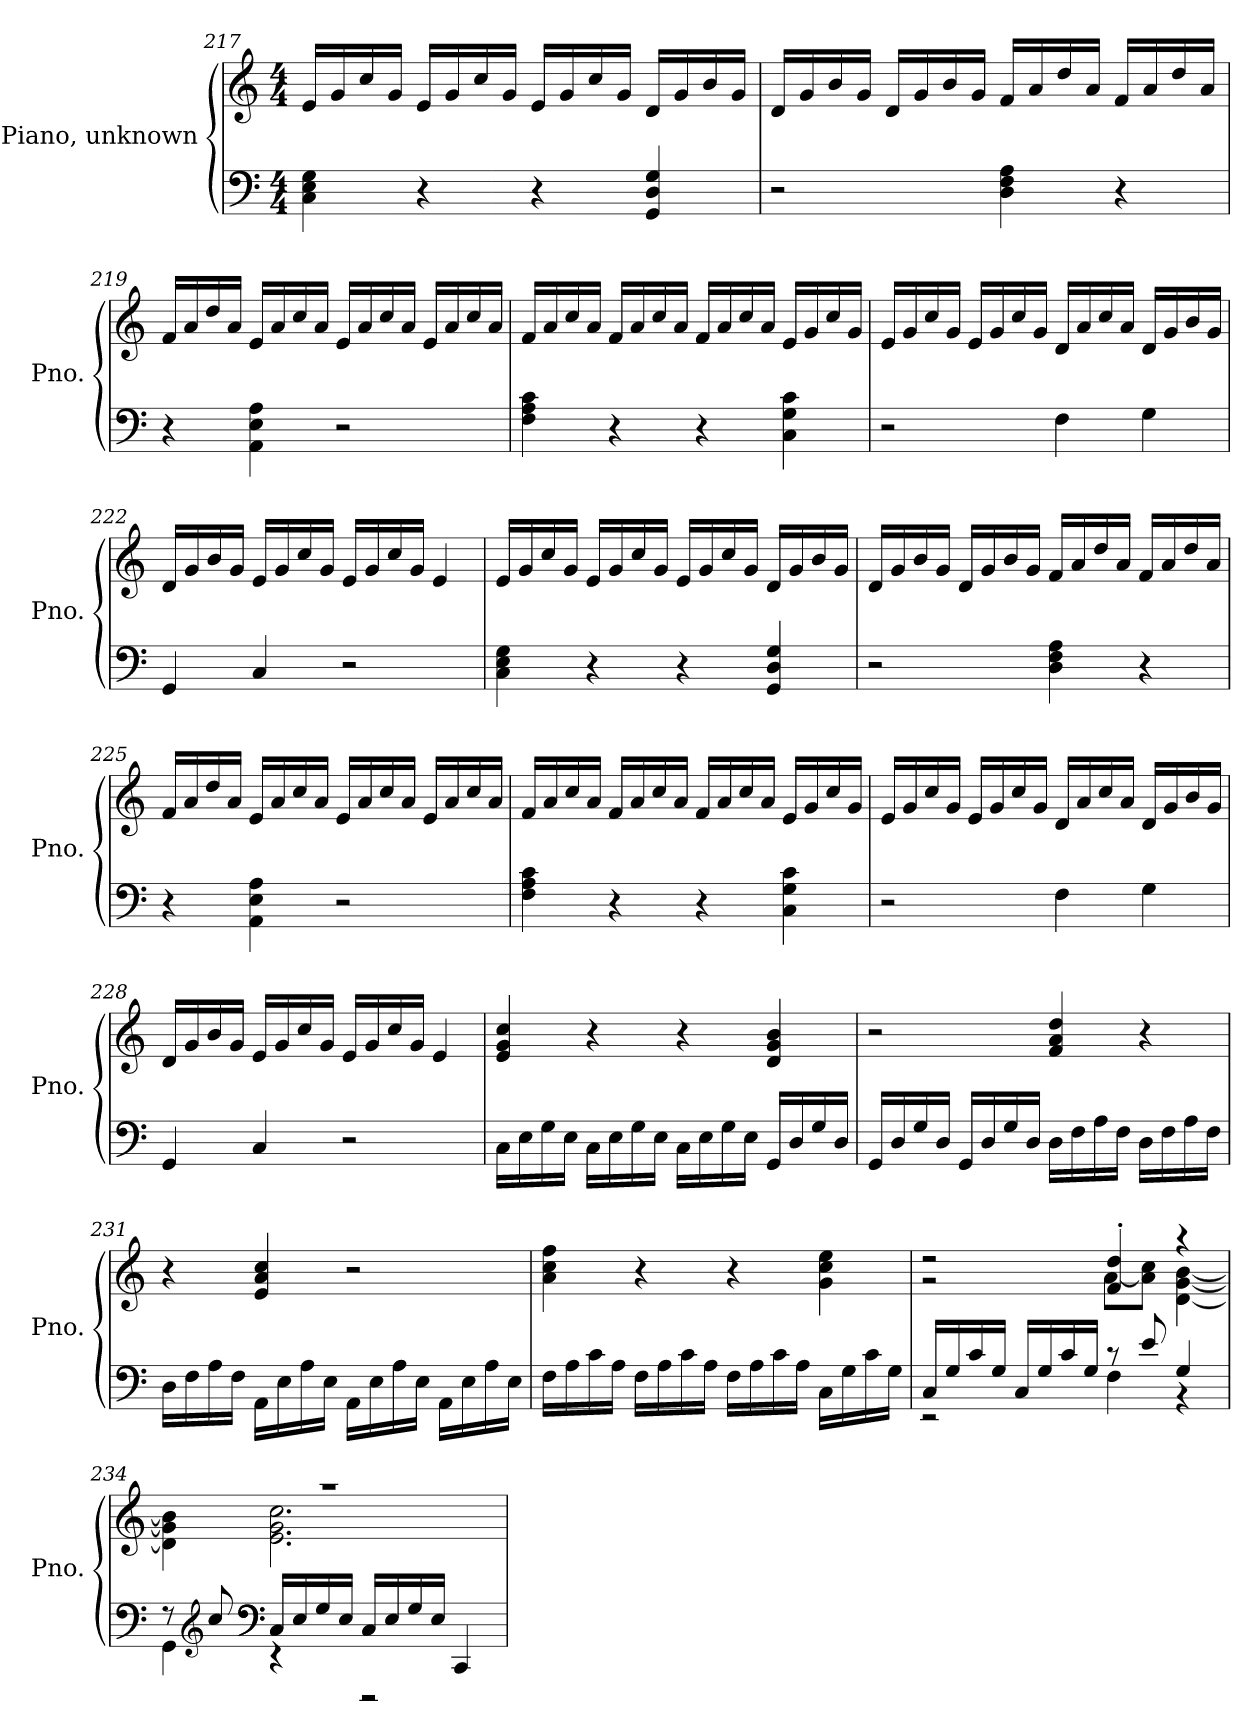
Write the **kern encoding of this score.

**kern	**kern
*part1	*part1
*staff2	*staff1
*I"Piano, unknown	*
*I'Pno.	*
!!LO:PB:g=z
*clefF4	*clefG2
*k[]	*k[]
*M4/4	*M4/4
=217	=217
4C\ 4E\ 4G\	16e/LL
.	16g/
.	16cc/
.	16g/JJ
4r	16e/LL
.	16g/
.	16cc/
.	16g/JJ
4r	16e/LL
.	16g/
.	16cc/
.	16g/JJ
4GG/ 4D/ 4G/	16d/LL
.	16g/
.	16b/
.	16g/JJ
=218	=218
2r	16d/LL
.	16g/
.	16b/
.	16g/JJ
.	16d/LL
.	16g/
.	16b/
.	16g/JJ
4D\ 4F\ 4A\	16f/LL
.	16a/
.	16dd/
.	16a/JJ
4r	16f/LL
.	16a/
.	16dd/
.	16a/JJ
=219	=219
4r	16f/LL
.	16a/
.	16dd/
.	16a/JJ
4AA\ 4E\ 4A\	16e/LL
.	16a/
.	16cc/
.	16a/JJ
2r	16e/LL
.	16a/
.	16cc/
.	16a/JJ
.	16e/LL
.	16a/
.	16cc/
.	16a/JJ
!!LO:LB:g=z
=220	=220
4F\ 4A\ 4c\	16f/LL
.	16a/
.	16cc/
.	16a/JJ
4r	16f/LL
.	16a/
.	16cc/
.	16a/JJ
4r	16f/LL
.	16a/
.	16cc/
.	16a/JJ
4C\ 4G\ 4c\	16e/LL
.	16g/
.	16cc/
.	16g/JJ
=221	=221
2r	16e/LL
.	16g/
.	16cc/
.	16g/JJ
.	16e/LL
.	16g/
.	16cc/
.	16g/JJ
4F\	16d/LL
.	16a/
.	16cc/
.	16a/JJ
4G\	16d/LL
.	16g/
.	16b/
.	16g/JJ
=222	=222
4GG/	16d/LL
.	16g/
.	16b/
.	16g/JJ
4C/	16e/LL
.	16g/
.	16cc/
.	16g/JJ
2r	16e/LL
.	16g/
.	16cc/
.	16g/JJ
.	4e/
!!LO:LB:g=z
=223	=223
4C\ 4E\ 4G\	16e/LL
.	16g/
.	16cc/
.	16g/JJ
4r	16e/LL
.	16g/
.	16cc/
.	16g/JJ
4r	16e/LL
.	16g/
.	16cc/
.	16g/JJ
4GG/ 4D/ 4G/	16d/LL
.	16g/
.	16b/
.	16g/JJ
=224	=224
2r	16d/LL
.	16g/
.	16b/
.	16g/JJ
.	16d/LL
.	16g/
.	16b/
.	16g/JJ
4D\ 4F\ 4A\	16f/LL
.	16a/
.	16dd/
.	16a/JJ
4r	16f/LL
.	16a/
.	16dd/
.	16a/JJ
=225	=225
4r	16f/LL
.	16a/
.	16dd/
.	16a/JJ
4AA\ 4E\ 4A\	16e/LL
.	16a/
.	16cc/
.	16a/JJ
2r	16e/LL
.	16a/
.	16cc/
.	16a/JJ
.	16e/LL
.	16a/
.	16cc/
.	16a/JJ
!!LO:LB:g=z
=226	=226
4F\ 4A\ 4c\	16f/LL
.	16a/
.	16cc/
.	16a/JJ
4r	16f/LL
.	16a/
.	16cc/
.	16a/JJ
4r	16f/LL
.	16a/
.	16cc/
.	16a/JJ
4C\ 4G\ 4c\	16e/LL
.	16g/
.	16cc/
.	16g/JJ
=227	=227
2r	16e/LL
.	16g/
.	16cc/
.	16g/JJ
.	16e/LL
.	16g/
.	16cc/
.	16g/JJ
4F\	16d/LL
.	16a/
.	16cc/
.	16a/JJ
4G\	16d/LL
.	16g/
.	16b/
.	16g/JJ
=228	=228
4GG/	16d/LL
.	16g/
.	16b/
.	16g/JJ
4C/	16e/LL
.	16g/
.	16cc/
.	16g/JJ
2r	16e/LL
.	16g/
.	16cc/
.	16g/JJ
.	4e/
!!LO:LB:g=z
=229	=229
16C\LL	4e/ 4g/ 4cc/
16E\	.
16G\	.
16E\JJ	.
16C\LL	4r
16E\	.
16G\	.
16E\JJ	.
16C\LL	4r
16E\	.
16G\	.
16E\JJ	.
16GG/LL	4d/ 4g/ 4b/
16D/	.
16G/	.
16D/JJ	.
=230	=230
16GG/LL	2r
16D/	.
16G/	.
16D/JJ	.
16GG/LL	.
16D/	.
16G/	.
16D/JJ	.
16D\LL	4f/ 4a/ 4dd/
16F\	.
16A\	.
16F\JJ	.
16D\LL	4r
16F\	.
16A\	.
16F\JJ	.
=231	=231
16D\LL	4r
16F\	.
16A\	.
16F\JJ	.
16AA\LL	4e/ 4a/ 4cc/
16E\	.
16A\	.
16E\JJ	.
16AA\LL	2r
16E\	.
16A\	.
16E\JJ	.
16AA\LL	.
16E\	.
16A\	.
16E\JJ	.
!!LO:LB:g=z
=232	=232
16F\LL	4a\ 4cc\ 4ff\
16A\	.
16c\	.
16A\JJ	.
16F\LL	4r
16A\	.
16c\	.
16A\JJ	.
16F\LL	4r
16A\	.
16c\	.
16A\JJ	.
16C\LL	4g\ 4cc\ 4ee\
16G\	.
16c\	.
16G\JJ	.
=233	=233
*^	*^
16C/LL	2r	2r	2r
16G/	.	.	.
16c/	.	.	.
16G/JJ	.	.	.
16C/LL	.	.	.
16G/	.	.	.
16c/	.	.	.
16G/JJ	.	.	.
8r	4F\	4f/' 4dd/'	[8a\L
8e/	.	.	8a\] 8cc\J
4G/	4r	4r	[4d\ [4g\ [4b\
=234	=234	=234	=234
8r	4GG\	1r	4d\] 4g\] 4b\]
*clefG2	*	*	*
8cc/	.	.	.
*clefF4	*	*	*
16C/LL	4r	.	2.e\ 2.g\ 2.cc\
16E/	.	.	.
16G/	.	.	.
16E/JJ	.	.	.
16C/LL	2r	.	.
16E/	.	.	.
16G/	.	.	.
16E/JJ	.	.	.
4CC/	.	.	.
*v	*v	*	*
*	*v	*v
=	=
*-	*-
